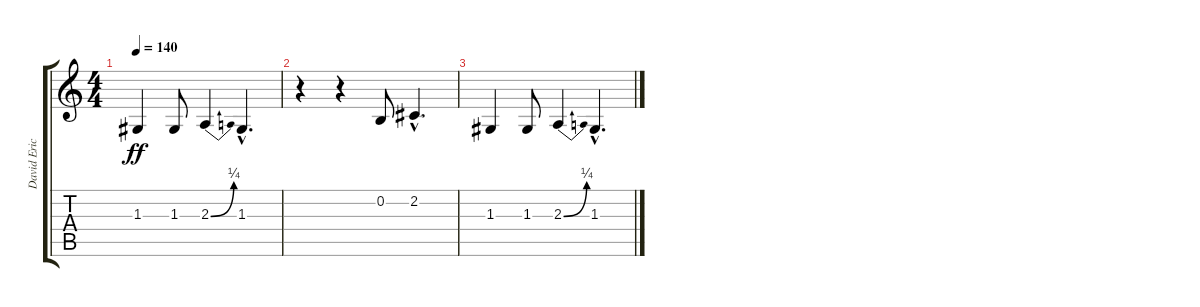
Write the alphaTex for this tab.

\track ("David Eric Grohl (Voix de fond)" "David Eric") {instrument ocarina}
\staff {score tabs}
\tuning (E4 B3 G3 D3 A2 E2) {hide}
\ts (4 4)
\tempo 140
\clef g2
\ks c
1.3.4{dy ff} 1.3.8 2.3{be (bend 0 0 60 1)}.4 1.3{hac}.4{d} |
r.4 r.4 0.2.8 2.2{hac}.4{d} |
1.3.4 1.3.8 2.3{be (bend 0 0 60 1)}.4 1.3{hac}.4{d}
